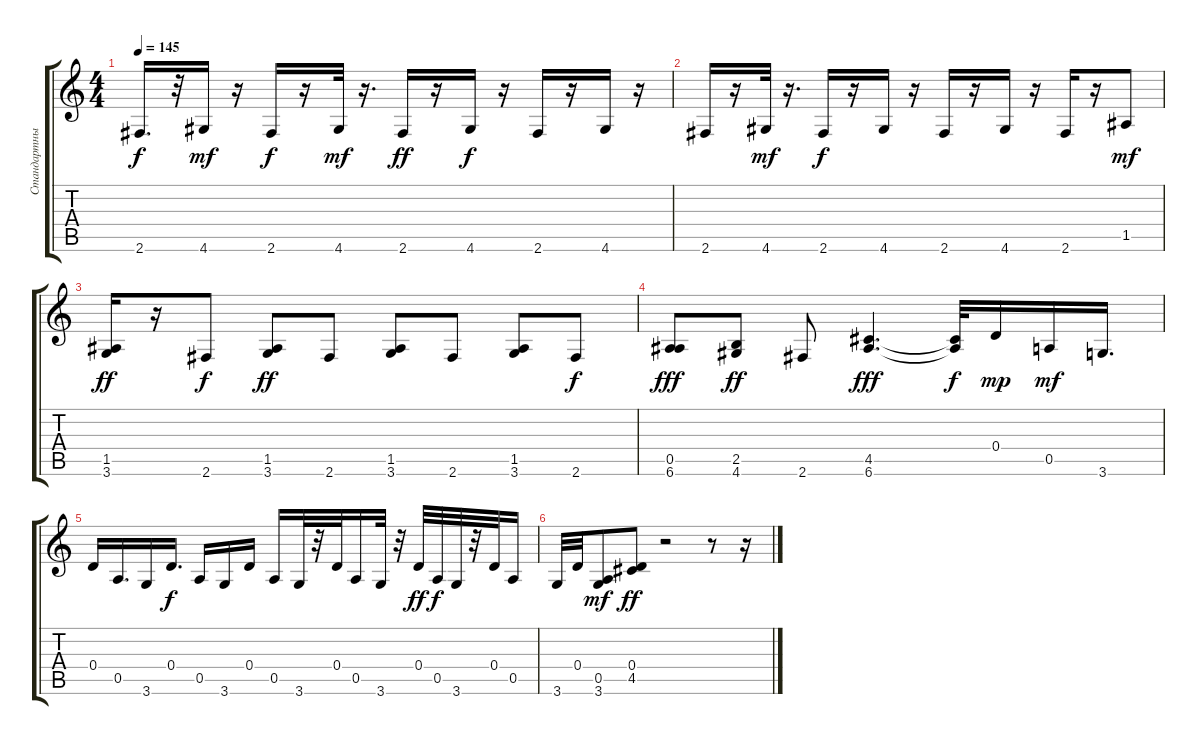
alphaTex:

\track ("Стандартный Набор" "Стандартны") {instrument electricbasspick}
\staff {score tabs}
\tuning (E4 B3 G3 D3 A2 E2) {hide}
\ts (4 4)
\tempo 145
\clef g2
\ks c
2.6.16{d dy f} r.32 4.6.16{dy mf} r.16 2.6.16{dy f} r.16 4.6.32{dy mf} r.16{d} 2.6.16{dy ff} r.16 4.6.16{dy f} r.16 2.6.16 r.16 4.6.16 r.16 |
2.6.16 r.16 4.6.32{dy mf} r.16{d} 2.6.16{dy f} r.16 4.6.16 r.16 2.6.16 r.16 4.6.16 r.16 2.6.16 r.16 1.5.8{dy mf} |
(1.5 3.6).16{dy ff} r.16 2.6.8{dy f} (1.5 3.6).8{dy ff} 2.6.8 (1.5 3.6).8 2.6.8 (1.5 3.6).8 2.6.8{dy f} |
(0.5 6.6).8{dy fff} (2.5 4.6).8{dy ff} 2.6.8 (4.5 6.6).4{d dy fff} (4.5{t} 6.6{t}).32{dy f} 0.4.16{dy mp} 0.5.16{dy mf} 3.6.16{d} |
0.4.16 0.5.16{d} 3.6.16 0.4.16{d dy f} 0.5.16 3.6.16 0.4.16 0.5.16 3.6.32 r.32 0.4.32 0.5.16 3.6.32 r.32 0.4.32{dy ff} 0.5.32{dy f} 3.6.32 r.32 0.4.32 0.5.16 |
3.6.32 0.4.32 (0.5 3.6).8{dy mf} (0.4 4.5).8{dy ff} r.2 r.8 r.16
